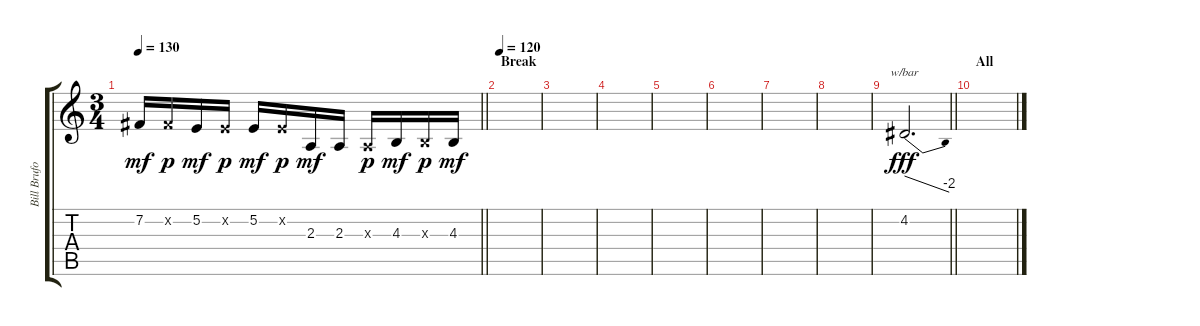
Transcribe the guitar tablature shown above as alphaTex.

\track ("Bill Bruford (Pads)" "Bill Brufo") {instrument kalimba}
\staff {score tabs}
\tuning (E4 B3 G3 D3 A2 E2) {hide}
\ts (3 4)
\tempo 130
\clef g2
\barLineRight lightlight
\ks c
7.2.16{dy mf} 7.2{x}.16{dy p} 5.2.16{dy mf} 5.2{x}.16{dy p} 5.2.16{dy mf} 5.2{x}.16{dy p} 2.3.16{dy mf} 2.3.16 2.3{x}.16{dy p} 4.3.16{dy mf} 4.3{x}.16{dy p} 4.3.16{dy mf} |
\section ("" "Break")
\tempo 120
|
|
|
|
|
|
|
\barLineRight lightlight
4.2.2{d tbe (dive default 0 0 60 -8) dy fff instrument fx3crystal} |
\section ("" "All")
